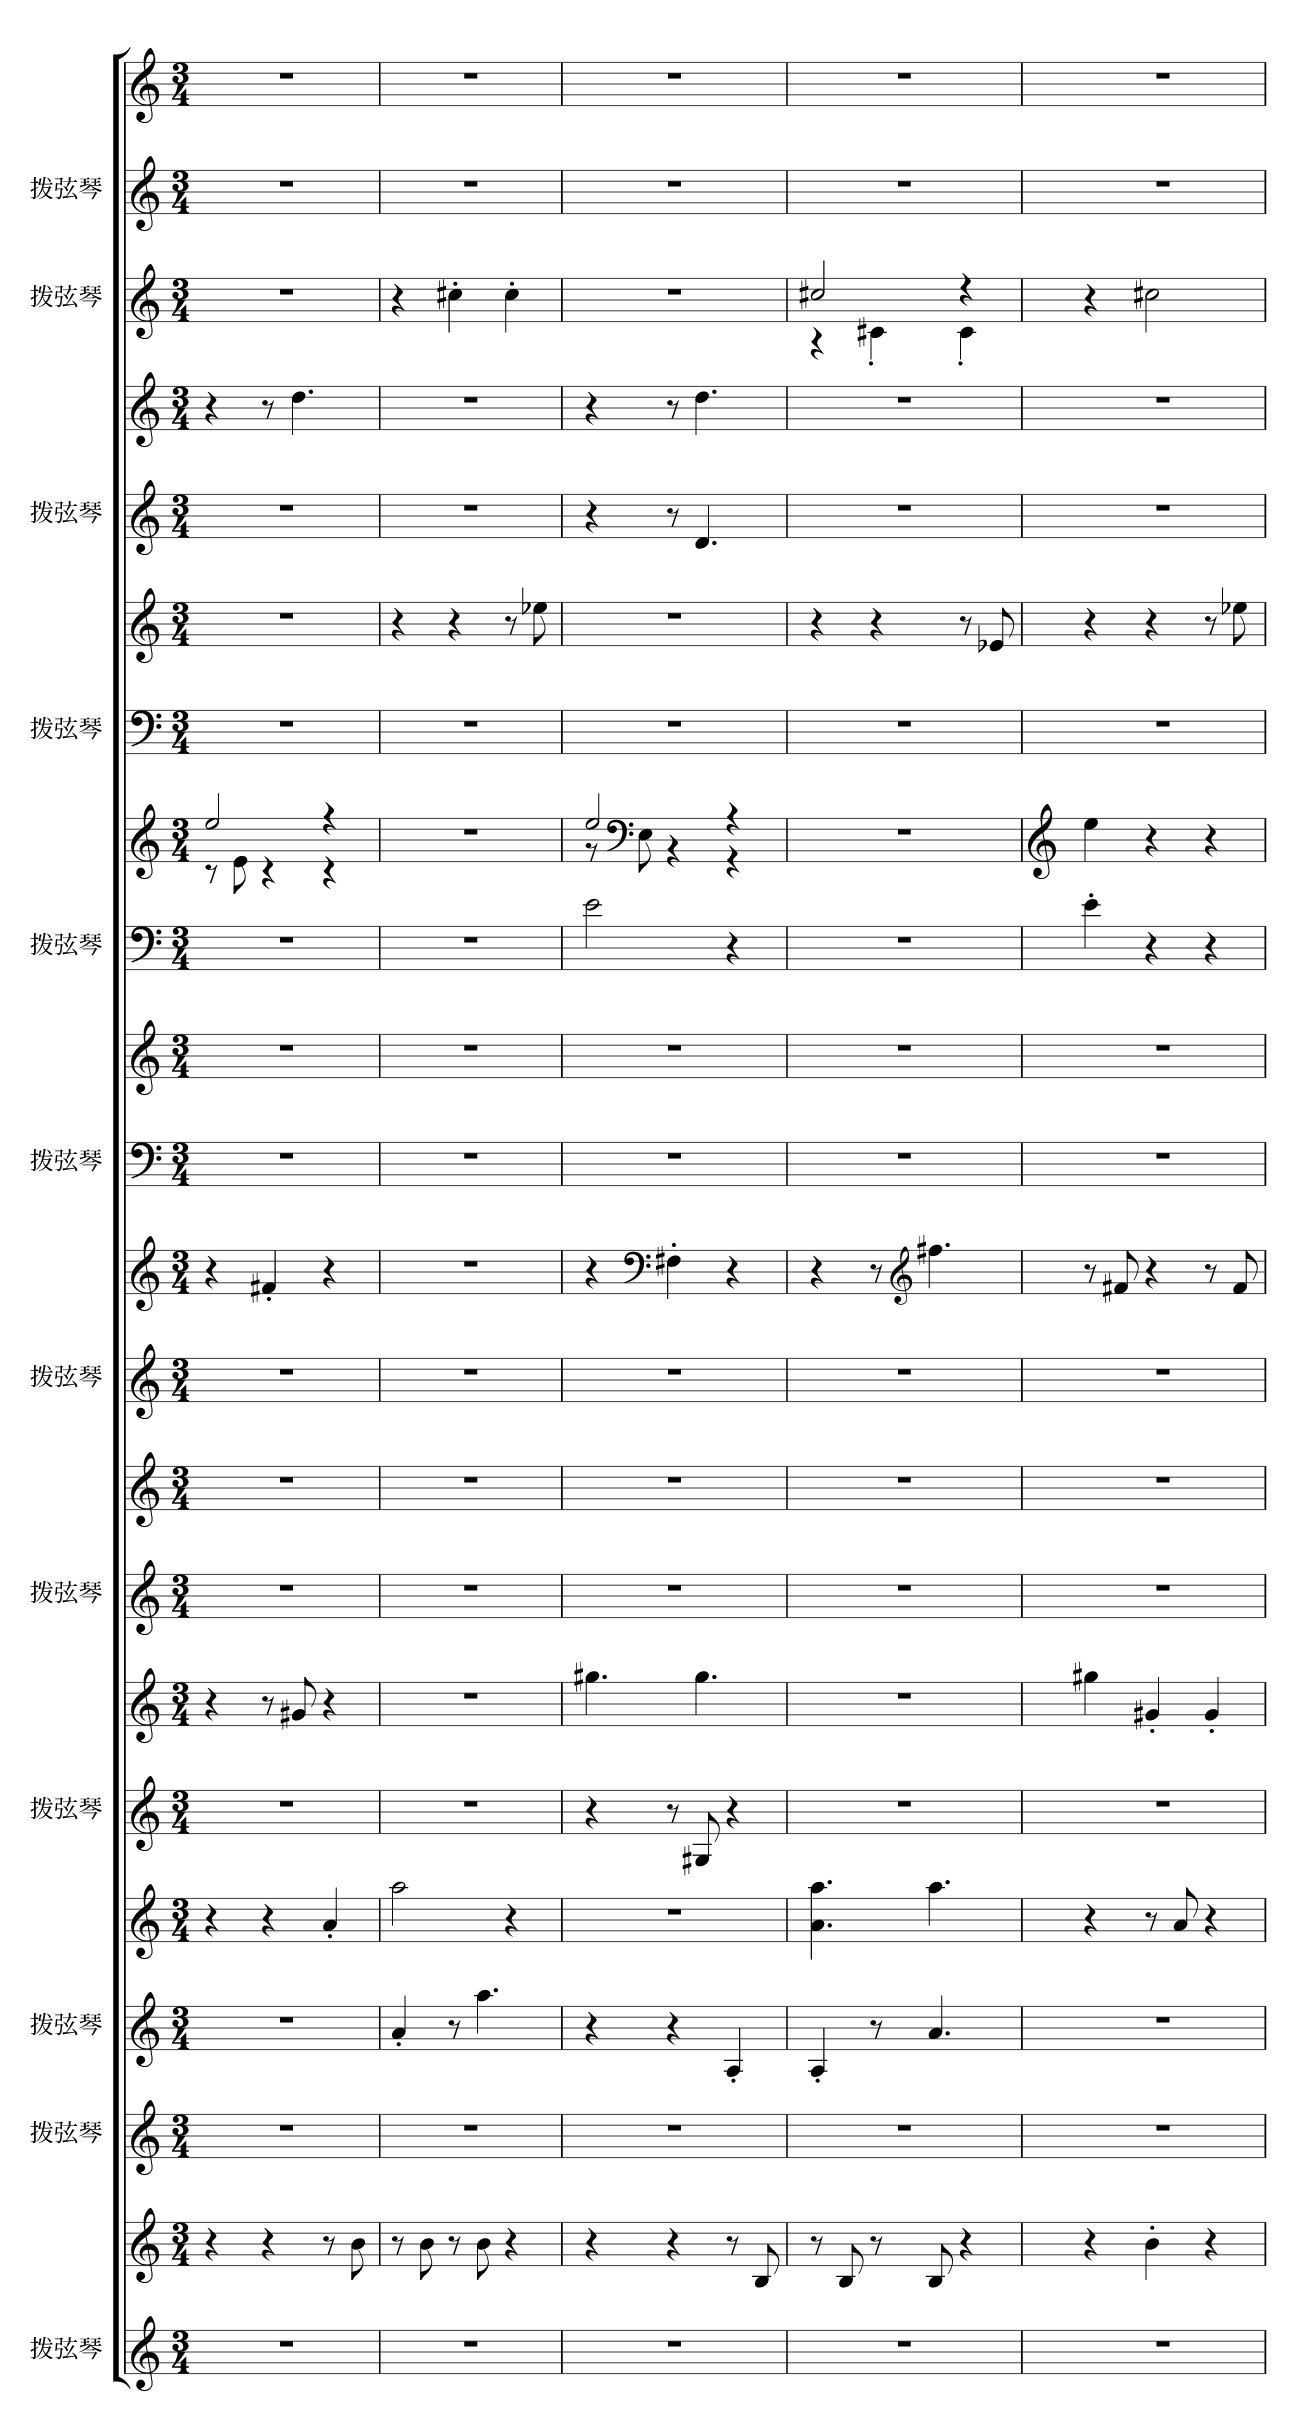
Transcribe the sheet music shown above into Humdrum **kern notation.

**kern	**kern	**kern	**kern	**kern	**kern	**kern	**kern	**kern	**kern	**kern	**kern	**kern	**kern	**kern	**kern	**kern	**kern	**kern	**kern	**kern	**kern
*part12	*part12	*part11	*part10	*part10	*part9	*part9	*part8	*part8	*part7	*part7	*part6	*part6	*part5	*part5	*part4	*part4	*part3	*part3	*part2	*part1	*part1
*staff22	*staff21	*staff20	*staff19	*staff18	*staff17	*staff16	*staff15	*staff14	*staff13	*staff12	*staff11	*staff10	*staff9	*staff8	*staff7	*staff6	*staff5	*staff4	*staff3	*staff2	*staff1
*I"拨弦琴	*	*I"拨弦琴	*I"拨弦琴	*	*I"拨弦琴	*	*I"拨弦琴	*	*I"拨弦琴	*	*I"拨弦琴	*	*I"拨弦琴	*	*I"拨弦琴	*	*I"拨弦琴	*	*I"拨弦琴	*I"拨弦琴	*
*clefG2	*clefG2	*clefG2	*clefG2	*clefG2	*clefG2	*clefG2	*clefG2	*clefG2	*clefG2	*clefG2	*clefF4	*clefG2	*clefF4	*clefG2	*clefF4	*clefG2	*clefG2	*clefG2	*clefG2	*clefG2	*clefG2
*k[]	*k[]	*k[]	*k[]	*k[]	*k[]	*k[]	*k[]	*k[]	*k[]	*k[]	*k[]	*k[]	*k[]	*k[]	*k[]	*k[]	*k[]	*k[]	*k[]	*k[]	*k[]
*M3/4	*M3/4	*M3/4	*M3/4	*M3/4	*M3/4	*M3/4	*M3/4	*M3/4	*M3/4	*M3/4	*M3/4	*M3/4	*M3/4	*M3/4	*M3/4	*M3/4	*M3/4	*M3/4	*M3/4	*M3/4	*M3/4
*MM112	*MM112	*MM112	*MM112	*MM112	*MM112	*MM112	*MM112	*MM112	*MM112	*MM112	*MM112	*MM112	*MM112	*MM112	*MM112	*MM112	*MM112	*MM112	*MM112	*MM112	*MM112
=1	=1	=1	=1	=1	=1	=1	=1	=1	=1	=1	=1	=1	=1	=1	=1	=1	=1	=1	=1	=1	=1
*	*	*	*	*	*	*	*	*	*	*	*	*	*	*^	*	*	*	*	*	*	*
2.r	4r	2.r	2.r	4r	2.r	4r	2.r	2.r	2.r	4r	2.r	2.r	2.r	2ee/	8r	2.r	2.r	2.r	4r	2.r	2.r	2.r
.	.	.	.	.	.	.	.	.	.	.	.	.	.	.	8e\	.	.	.	.	.	.	.
.	4r	.	.	4r	.	8r	.	.	.	4f#X'/	.	.	.	.	4r	.	.	.	8r	.	.	.
.	.	.	.	.	.	8g#X/	.	.	.	.	.	.	.	.	.	.	.	.	4.dd\	.	.	.
.	8r	.	.	4a'/	.	4r	.	.	.	4r	.	.	.	4r	4r	.	.	.	.	.	.	.
.	8b\	.	.	.	.	.	.	.	.	.	.	.	.	.	.	.	.	.	.	.	.	.
*	*	*	*	*	*	*	*	*	*	*	*	*	*	*v	*v	*	*	*	*	*	*	*
=2	=2	=2	=2	=2	=2	=2	=2	=2	=2	=2	=2	=2	=2	=2	=2	=2	=2	=2	=2	=2	=2
2.r	8r	2.r	4a'/	2aa\	2.r	2.r	2.r	2.r	2.r	2.r	2.r	2.r	2.r	2.r	2.r	4r	2.r	2.r	4r	2.r	2.r
.	8b\	.	.	.	.	.	.	.	.	.	.	.	.	.	.	.	.	.	.	.	.
.	8r	.	8r	.	.	.	.	.	.	.	.	.	.	.	.	4r	.	.	4cc#X'\	.	.
.	8b\	.	4.aa\	.	.	.	.	.	.	.	.	.	.	.	.	.	.	.	.	.	.
.	4r	.	.	4r	.	.	.	.	.	.	.	.	.	.	.	8r	.	.	4cc#'\	.	.
.	.	.	.	.	.	.	.	.	.	.	.	.	.	.	.	8ee-X\	.	.	.	.	.
=3	=3	=3	=3	=3	=3	=3	=3	=3	=3	=3	=3	=3	=3	=3	=3	=3	=3	=3	=3	=3	=3
*	*	*	*	*	*	*	*	*	*	*	*	*	*	*^	*	*	*	*	*	*	*
2.r	4r	2.r	4r	2.r	4r	4.gg#X\	2.r	2.r	2.r	4r	2.r	2.r	2e\	2ee/	8r	2.r	2.r	4r	4r	2.r	2.r	2.r
*	*	*	*	*	*	*	*	*	*	*	*	*	*	*clefF4	*	*	*	*	*	*	*	*
.	.	.	.	.	.	.	.	.	.	.	.	.	.	.	8E\	.	.	.	.	.	.	.
*	*	*	*	*	*	*	*	*	*	*clefF4	*	*	*	*	*	*	*	*	*	*	*	*
.	4r	.	4r	.	8r	.	.	.	.	4F#X'\	.	.	.	.	4r	.	.	8r	8r	.	.	.
.	.	.	.	.	8G#X/	4.gg#\	.	.	.	.	.	.	.	.	.	.	.	4.d/	4.dd\	.	.	.
.	8r	.	4A'/	.	4r	.	.	.	.	4r	.	.	4r	4r	4r	.	.	.	.	.	.	.
.	8B/	.	.	.	.	.	.	.	.	.	.	.	.	.	.	.	.	.	.	.	.	.
*	*	*	*	*	*	*	*	*	*	*	*	*	*	*v	*v	*	*	*	*	*	*	*
=4	=4	=4	=4	=4	=4	=4	=4	=4	=4	=4	=4	=4	=4	=4	=4	=4	=4	=4	=4	=4	=4
*	*	*	*	*	*	*	*	*	*	*	*	*	*	*	*	*	*	*	*^	*	*
2.r	8r	2.r	4A'/	4.a\ 4.aa\	2.r	2.r	2.r	2.r	2.r	4r	2.r	2.r	2.r	2.r	2.r	4r	2.r	2.r	2cc#X/	4r	2.r	2.r
.	8B/	.	.	.	.	.	.	.	.	.	.	.	.	.	.	.	.	.	.	.	.	.
.	8r	.	8r	.	.	.	.	.	.	8r	.	.	.	.	.	4r	.	.	.	4c#X'\	.	.
*	*	*	*	*	*	*	*	*	*	*clefG2	*	*	*	*	*	*	*	*	*	*	*	*
.	8B/	.	4.a/	4.aa\	.	.	.	.	.	4.ff#X\	.	.	.	.	.	.	.	.	.	.	.	.
.	4r	.	.	.	.	.	.	.	.	.	.	.	.	.	.	8r	.	.	4r	4c#'\	.	.
.	.	.	.	.	.	.	.	.	.	.	.	.	.	.	.	8e-X/	.	.	.	.	.	.
*	*	*	*	*	*	*	*	*	*	*	*	*	*	*	*	*	*	*	*v	*v	*	*
!!LO:PB:g=z
=5	=5	=5	=5	=5	=5	=5	=5	=5	=5	=5	=5	=5	=5	=5	=5	=5	=5	=5	=5	=5	=5
*	*	*	*	*	*	*	*	*	*	*	*	*	*	*clefG2	*	*	*	*	*	*	*
2.r	4r	2.r	2.r	4r	2.r	4gg#X\	2.r	2.r	2.r	8r	2.r	2.r	4e'\	4ee\	2.r	4r	2.r	2.r	4r	2.r	2.r
.	.	.	.	.	.	.	.	.	.	8f#X/	.	.	.	.	.	.	.	.	.	.	.
.	4b'\	.	.	8r	.	4g#X'/	.	.	.	4r	.	.	4r	4r	.	4r	.	.	2cc#X\	.	.
.	.	.	.	8a/	.	.	.	.	.	.	.	.	.	.	.	.	.	.	.	.	.
.	4r	.	.	4r	.	4g#'/	.	.	.	8r	.	.	4r	4r	.	8r	.	.	.	.	.
.	.	.	.	.	.	.	.	.	.	8f#/	.	.	.	.	.	8ee-X\	.	.	.	.	.
=	=	=	=	=	=	=	=	=	=	=	=	=	=	=	=	=	=	=	=	=	=
*-	*-	*-	*-	*-	*-	*-	*-	*-	*-	*-	*-	*-	*-	*-	*-	*-	*-	*-	*-	*-	*-
